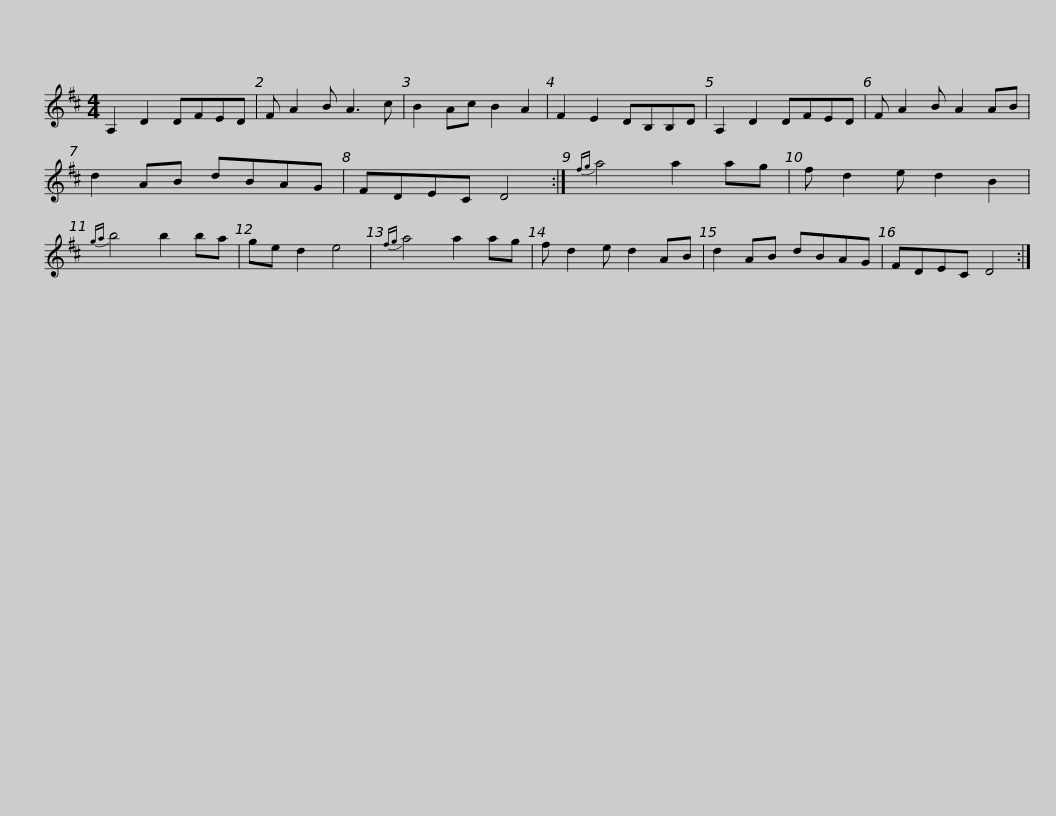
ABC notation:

X:1
L:1/8
M:4/4
I:linebreak $
K:D
V:1 treble
V:1
 A,2 D2 DFED | F A2 B A3 c | B2 Ac B2 A2 | F2 E2 DB,B,D | A,2 D2 DFED | %5
 F A2 B A2 AB |$ d2 AB dBAG | FDEC D4 :|{fg} a4 a2 ag | f d2 e d2 B2 | %10
{ga} b4 b2 ba | ge d2 e4 |{fg} a4 a2 ag |$ f d2 e d2 AB | d2 AB dBAG | %15
 FDEC D4 :| %16
